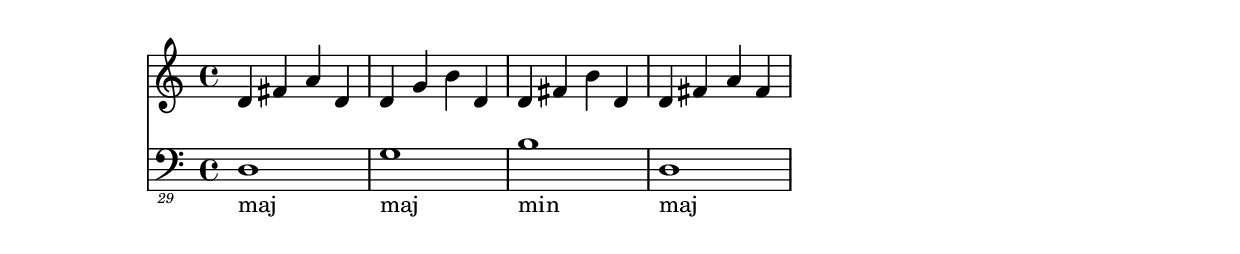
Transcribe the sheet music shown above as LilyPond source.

\version "2.11.6"

\paper { 
}

\layout {
\context {
\Staff \consists "Horizontal_bracket_engraver"}}{
<<
 \new Staff { \clef violin 
 { d'4 fis'4 a'4 d'4 d'4 g'4 b'4 d'4 d'4 fis'4 b'4 d'4 d'4 fis'4 a'4 fis'4 } } 
 \new Staff { \clef "bass_29" 
 { d,,,,1_\markup{\column { maj } }  g,,,,1_\markup{\column { maj } }  b,,,,1_\markup{\column { min } }  d,,,,1_\markup{\column { maj } }  } }
>>
}